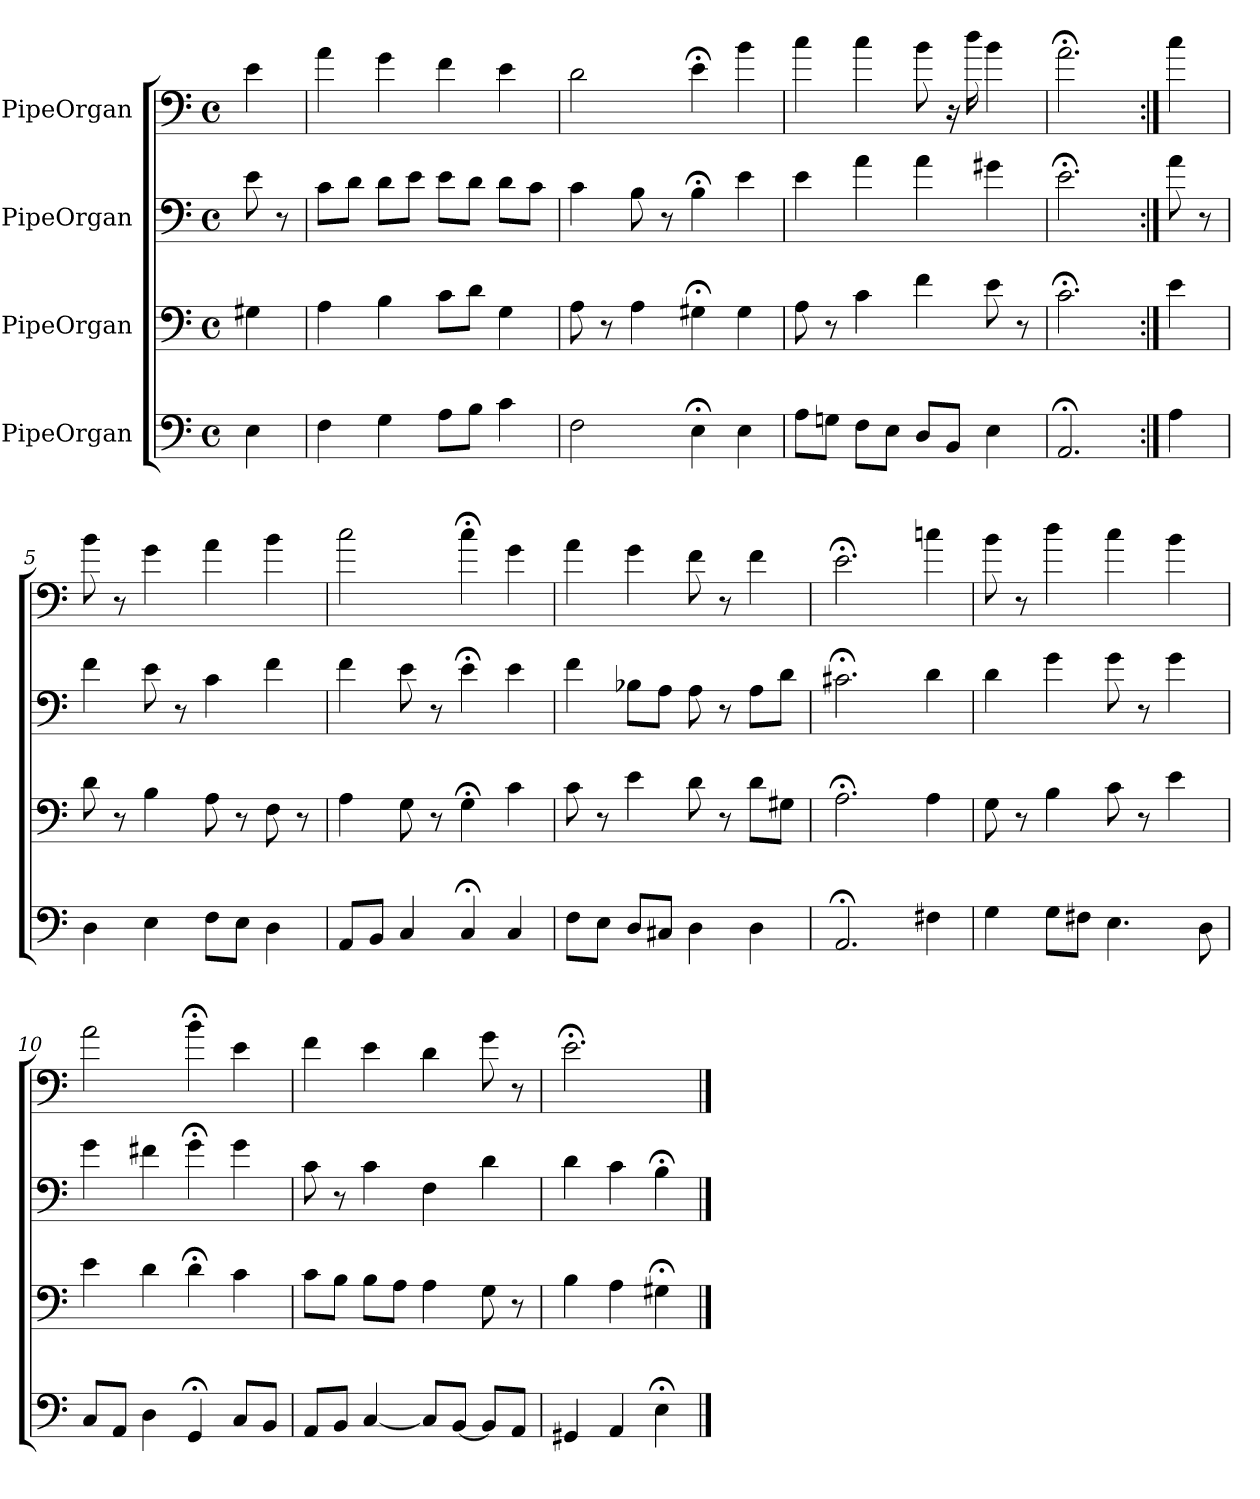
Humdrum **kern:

**kern	**kern	**kern	**kern
*part4	*part3	*part2	*part1
*staff4	*staff3	*staff2	*staff1
*I"PipeOrgan	*I"PipeOrgan	*I"PipeOrgan	*I"PipeOrgan
*clefF4	*clefF4	*clefF4	*clefF4
*k[]	*k[]	*k[]	*k[]
*a:	*a:	*a:	*a:
*M4/4	*M4/4	*M4/4	*M4/4
*met(c)	*met(c)	*met(c)	*met(c)
*MM56	*MM56	*MM56	*MM56
=	=	=	=
4E	4G#X	8e	4e
.	.	8r	.
=1	=1	=1	=1
4F	4A	8c\L	4a
.	.	8d\J	.
4G	4B	8d\L	4g
.	.	8e\J	.
8A\L	8c\L	8e\L	4f
8B\J	8d\J	8d\J	.
4c	4G	8d\L	4e
.	.	8c\J	.
=2	=2	=2	=2
2F	8A	4c	2d
.	8r	.	.
.	4A	8B	.
.	.	8r	.
4E;<	4G#X;<	4B;<	4e;<
4E	4G#	4e	4b
=3	=3	=3	=3
8A\L	8A	4e	4cc
8Gn\J	8r	.	.
8F\L	4c	4a	4cc
8E\J	.	.	.
8D/L	4f	4a	8b
8BB/J	.	.	16r
.	.	.	16dd
4E	8e	4g#X	4b
.	8r	.	.
=4	=4	=4	=4
2.AA;<	2.c;<	2.e;<	2.a;<
=:|!	=:|!	=:|!	=:|!
4A	4e	8a	4cc
.	.	8r	.
=5	=5	=5	=5
4D	8d	4f	8b
.	8r	.	8r
4E	4B	8e	4g
.	.	8r	.
8F\L	8A	4c	4a
8E\J	8r	.	.
4D	8F	4f	4b
.	8r	.	.
=6	=6	=6	=6
8AA/L	4A	4f	2cc
8BB/J	.	.	.
4C	8G	8e	.
.	8r	8r	.
4C;<	4G;<	4e;<	4cc;<
4C	4c	4e	4g
=7	=7	=7	=7
8F\L	8c	4f	4a
8E\J	8r	.	.
8D/L	4e	8B-X\L	4g
8C#X/J	.	8A\J	.
4D	8d	8A	8f
.	8r	8r	8r
4D	8d\L	8A\L	4f
.	8G#X\J	8d\J	.
=8	=8	=8	=8
2.AA;<	2.A;<	2.c#X;<	2.e;<
4F#X	4A	4d	4ccn
=9	=9	=9	=9
4G	8G	4d	8b
.	8r	.	8r
8G\L	4B	4g	4dd
8F#X\J	.	.	.
4.E	8c	8g	4cc
.	8r	8r	.
.	4e	4g	4b
8D	.	.	.
=10	=10	=10	=10
8C/L	4e	4g	2a
8AA/J	.	.	.
4D	4d	4f#X	.
4GG;<	4d;<	4g;<	4b;<
8C/L	4c	4g	4e
8BB/J	.	.	.
=11	=11	=11	=11
8AA/L	8c\L	8c	4f
8BB/J	8B\J	8r	.
[4C	8B\L	4c	4e
.	8A\J	.	.
8C/L]	4A	4F	4d
[8BB/J	.	.	.
8BB/L]	8G	4d	8g
8AA/J	8r	.	8r
=12	=12	=12	=12
4GG#X	4B	4d	2.e;<
4AA	4A	4c	.
4E;<	4G#X;<	4B;<	.
==	==	==	==
*-	*-	*-	*-
